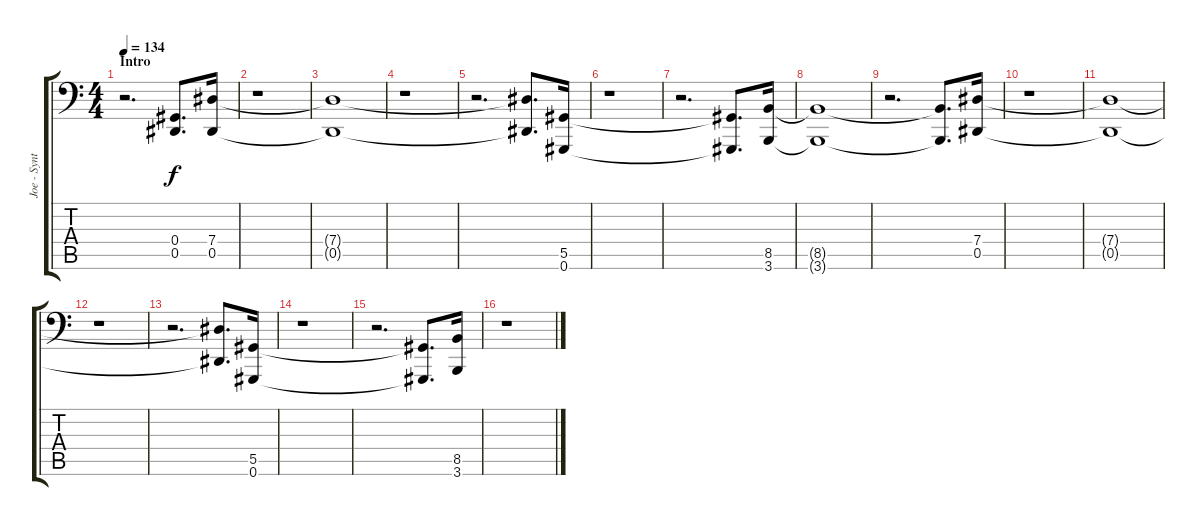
\track ("Joe - Synth (3 Step Down Drop G#)" "Joe - Synt") {instrument lead8bassandlead}
\staff {score tabs}
\tuning (Bb3 F3 Db3 Ab2 Eb2 Ab1) {hide}
\ts (4 4)
\section ("" "Intro")
\tempo 134
\clef f4
\ks c
r.2{d dy f instrument lead8bassandlead} (0.4 0.5).8{d} (7.4 0.5).16 |
r.1 |
(7.4{t} 0.5{t}).1 |
r.1 |
r.2{d} (7.4{t} 0.5{t}).8{d} (5.5 0.6).16 |
r.1 |
r.2{d} (5.5{t} 0.6{t}).8{d} (8.5 3.6).16 |
(8.5{t} 3.6{t}).1 |
r.2{d} (8.5{t} 3.6{t}).8{d} (7.4 0.5).16 |
r.1 |
(7.4{t} 0.5{t}).1 |
r.1 |
r.2{d} (7.4{t} 0.5{t}).8{d} (5.5 0.6).16 |
r.1 |
r.2{d} (5.5{t} 0.6{t}).8{d} (8.5 3.6).16 |
r.1
